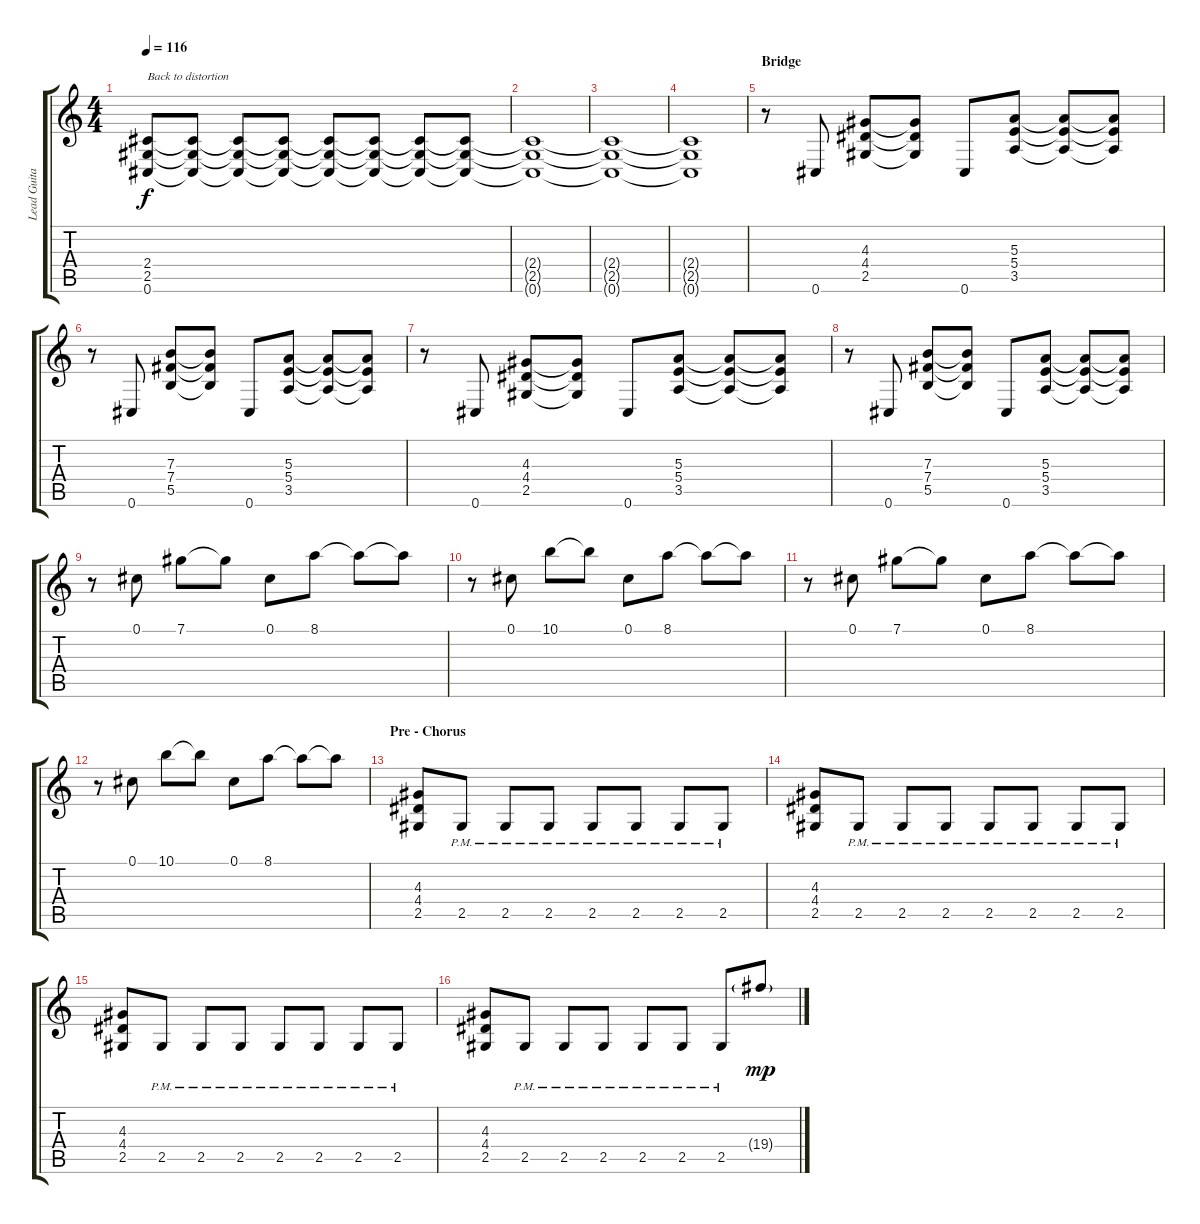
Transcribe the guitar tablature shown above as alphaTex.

\track ("Lead Guitar" "Lead Guita") {instrument distortionguitar}
\staff {score tabs}
\tuning (Db4 Ab3 E3 B2 Gb2 Db2) {hide}
\ts (4 4)
\tempo 116
\clef g2
\ks c
(2.4 2.5 0.6).8{txt "Back to distortion" dy f volume 0 instrument distortionguitar} (2.4{t} 2.5{t} 0.6{t}).8{volume 16} (2.4{t} 2.5{t} 0.6{t}).8 (2.4{t} 2.5{t} 0.6{t}).8 (2.4{t} 2.5{t} 0.6{t}).8 (2.4{t} 2.5{t} 0.6{t}).8 (2.4{t} 2.5{t} 0.6{t}).8 (2.4{t} 2.5{t} 0.6{t}).8 |
(2.4{t} 2.5{t} 0.6{t}).1 |
(2.4{t} 2.5{t} 0.6{t}).1 |
(2.4{t} 2.5{t} 0.6{t}).1 |
\section ("" "Bridge")
r.8 0.6.8 (4.3 4.4 2.5).8 (4.3{t} 4.4{t} 2.5{t}).8 0.6.8 (5.3 5.4 3.5).8 (5.3{t} 5.4{t} 3.5{t}).8 (5.3{t} 5.4{t} 3.5{t}).8 |
r.8 0.6.8 (7.3 7.4 5.5).8 (7.3{t} 7.4{t} 5.5{t}).8 0.6.8 (5.3 5.4 3.5).8 (5.3{t} 5.4{t} 3.5{t}).8 (5.3{t} 5.4{t} 3.5{t}).8 |
r.8 0.6.8 (4.3 4.4 2.5).8 (4.3{t} 4.4{t} 2.5{t}).8 0.6.8 (5.3 5.4 3.5).8 (5.3{t} 5.4{t} 3.5{t}).8 (5.3{t} 5.4{t} 3.5{t}).8 |
r.8 0.6.8 (7.3 7.4 5.5).8 (7.3{t} 7.4{t} 5.5{t}).8 0.6.8 (5.3 5.4 3.5).8 (5.3{t} 5.4{t} 3.5{t}).8 (5.3{t} 5.4{t} 3.5{t}).8 |
r.8 0.1.8 7.1.8 7.1{t}.8 0.1.8 8.1.8 8.1{t}.8 8.1{t}.8 |
r.8 0.1.8 10.1.8 10.1{t}.8 0.1.8 8.1.8 8.1{t}.8 8.1{t}.8 |
r.8 0.1.8 7.1.8 7.1{t}.8 0.1.8 8.1.8 8.1{t}.8 8.1{t}.8 |
r.8 0.1.8 10.1.8 10.1{t}.8 0.1.8 8.1.8 8.1{t}.8 8.1{t}.8 |
\section ("" "Pre - Chorus")
(4.3 4.4 2.5).8 2.5{pm}.8 2.5{pm}.8 2.5{pm}.8 2.5{pm}.8 2.5{pm}.8 2.5{pm}.8 2.5{pm}.8 |
(4.3 4.4 2.5).8 2.5{pm}.8 2.5{pm}.8 2.5{pm}.8 2.5{pm}.8 2.5{pm}.8 2.5{pm}.8 2.5{pm}.8 |
(4.3 4.4 2.5).8 2.5{pm}.8 2.5{pm}.8 2.5{pm}.8 2.5{pm}.8 2.5{pm}.8 2.5{pm}.8 2.5{pm}.8 |
(4.3 4.4 2.5).8 2.5{pm}.8 2.5{pm}.8 2.5{pm}.8 2.5{pm}.8 2.5{pm}.8 2.5{pm}.8 19.4{ss g}.8{dy mp}
